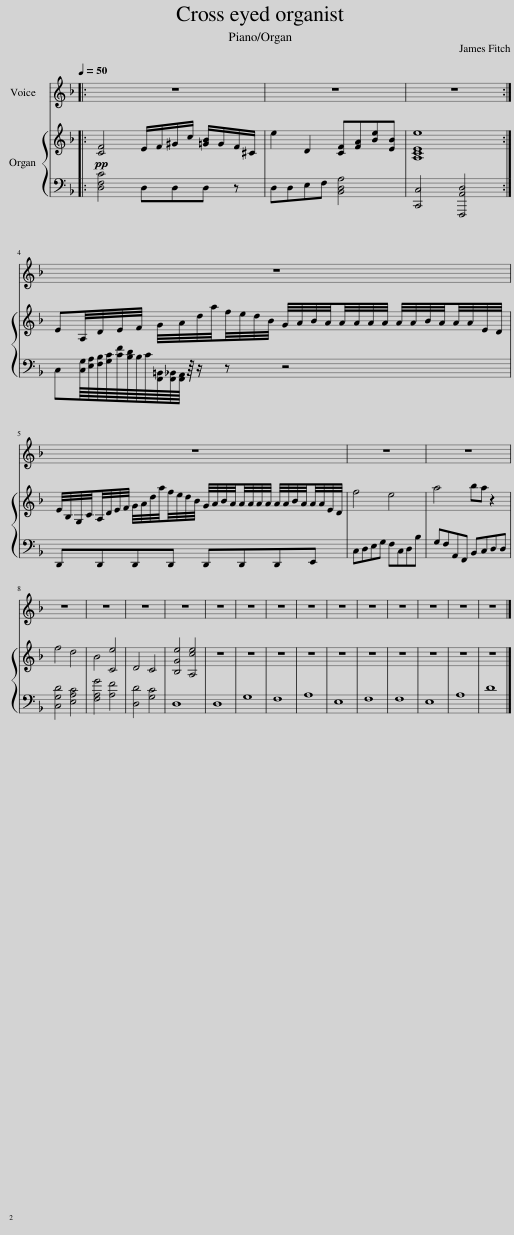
X:1
%%score { 1 | 2 }
L:1/8
Q:1/4=50
M:4/4
I:linebreak $
K:F
V:1 treble
V:2 bass
V:1
|:!pp! [CF]4 E/F/^G/c/ [=GB]/G/F/^C/ | e2 D2 [CF][FA][Be][EB] | [A,CEe]8 :|$ EA,/4D/4E/4F/4 G/4A/4d/4a/4f/4e/4d/4B/4 G/4A/4B/4A/4A/4A/4A/4A/4 A/4A/4B/4A/4A/4A/4E/4D/4 |$ E/4B,/4G,/4C/4A,/4D/4E/4F/4 G/4A/4d/4a/4f/4e/4d/4B/4 G/4A/4B/4A/4A/4A/4A/4A/4 A/4A/4B/4A/4A/4A/4E/4D/4 | %5
 f4 e4 | a4 ba z2 |$ f4 d4 | B4 [Ce]4 | D4 C4 | %10
 [B,Ge]4 [A,ce]4 | z8 | z8 | z8 | z8 | %15
 z8 | z8 | z8 | z8 | z8 | %20
 z8 |] %21
V:2
|: [D,F,C]4 D,D,D, z | D,D,E,F, [B,,D,A,]4 | [C,,C,]4 [F,,,A,,D,]4 :|$ C,[C,G,]/8[E,A,]/8[F,B,]/8[G,C]/8[CF]/8[B,D]/8B,/8C/8[F,,=B,,]/8[F,,_B,,]/8[F,,A,,]/8 z/8 z/ z z4 |$ D,,D,,D,,D,, D,,D,,D,,E,, | %5
 C,D,E,G, F,C,D,B, | G,F,A,,F,, B,,C,D,D, |$ [C,G,D]4 [E,A,C]4 | [F,A,G]4 [A,F]4 | [D,D]4 [G,C]4 | %10
 D,8 | D,8 | G,8 | F,8 | A,8 | %15
 E,8 | F,8 | F,8 | E,8 | A,8 | %20
 D8 |] %21
